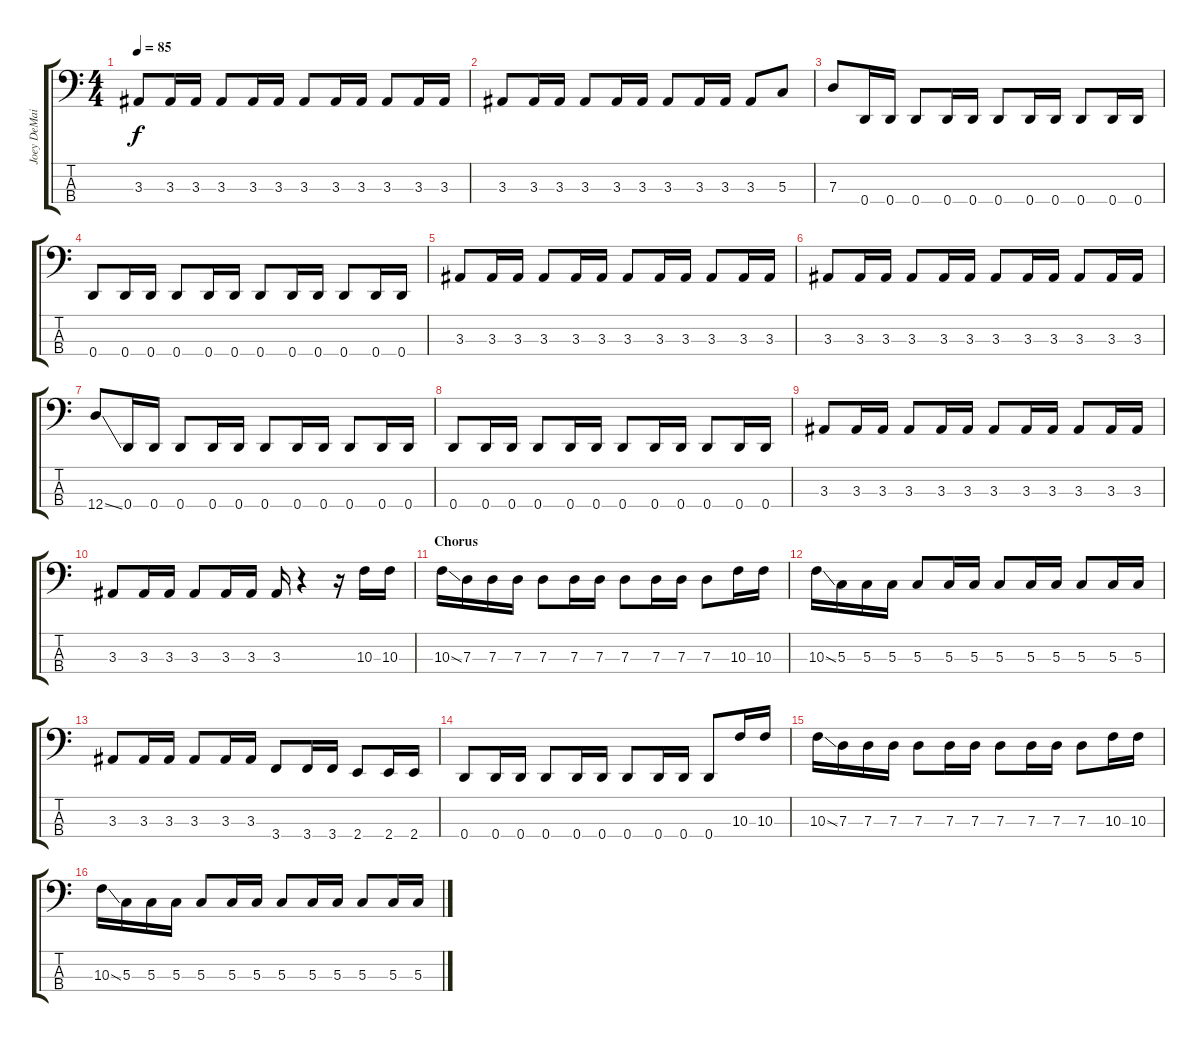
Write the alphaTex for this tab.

\track ("Joey DeMaio" "Joey DeMai") {instrument electricbasspick}
\staff {score tabs}
\tuning (F2 C2 G1 D1) {hide}
\ts (4 4)
\tempo 85
\clef f4
\ks c
3.3.8{dy f} 3.3.16 3.3.16 3.3.8 3.3.16 3.3.16 3.3.8 3.3.16 3.3.16 3.3.8 3.3.16 3.3.16 |
3.3.8 3.3.16 3.3.16 3.3.8 3.3.16 3.3.16 3.3.8 3.3.16 3.3.16 3.3.8 5.3.8 |
7.3.8 0.4.16 0.4.16 0.4.8 0.4.16 0.4.16 0.4.8 0.4.16 0.4.16 0.4.8 0.4.16 0.4.16 |
0.4.8 0.4.16 0.4.16 0.4.8 0.4.16 0.4.16 0.4.8 0.4.16 0.4.16 0.4.8 0.4.16 0.4.16 |
3.3.8 3.3.16 3.3.16 3.3.8 3.3.16 3.3.16 3.3.8 3.3.16 3.3.16 3.3.8 3.3.16 3.3.16 |
3.3.8 3.3.16 3.3.16 3.3.8 3.3.16 3.3.16 3.3.8 3.3.16 3.3.16 3.3.8 3.3.16 3.3.16 |
12.4{ss}.8 0.4.16 0.4.16 0.4.8 0.4.16 0.4.16 0.4.8 0.4.16 0.4.16 0.4.8 0.4.16 0.4.16 |
0.4.8 0.4.16 0.4.16 0.4.8 0.4.16 0.4.16 0.4.8 0.4.16 0.4.16 0.4.8 0.4.16 0.4.16 |
3.3.8 3.3.16 3.3.16 3.3.8 3.3.16 3.3.16 3.3.8 3.3.16 3.3.16 3.3.8 3.3.16 3.3.16 |
3.3.8 3.3.16 3.3.16 3.3.8 3.3.16 3.3.16 3.3.16 r.4 r.16 10.3.16 10.3.16 |
\section ("" "Chorus")
10.3{ss}.16 7.3.16 7.3.16 7.3.16 7.3.8 7.3.16 7.3.16 7.3.8 7.3.16 7.3.16 7.3.8 10.3.16 10.3.16 |
10.3{ss}.16 5.3.16 5.3.16 5.3.16 5.3.8 5.3.16 5.3.16 5.3.8 5.3.16 5.3.16 5.3.8 5.3.16 5.3.16 |
3.3.8 3.3.16 3.3.16 3.3.8 3.3.16 3.3.16 3.4.8 3.4.16 3.4.16 2.4.8 2.4.16 2.4.16 |
0.4.8 0.4.16 0.4.16 0.4.8 0.4.16 0.4.16 0.4.8 0.4.16 0.4.16 0.4.8 10.3.16 10.3.16 |
10.3{ss}.16 7.3.16 7.3.16 7.3.16 7.3.8 7.3.16 7.3.16 7.3.8 7.3.16 7.3.16 7.3.8 10.3.16 10.3.16 |
10.3{ss}.16 5.3.16 5.3.16 5.3.16 5.3.8 5.3.16 5.3.16 5.3.8 5.3.16 5.3.16 5.3.8 5.3.16 5.3.16
